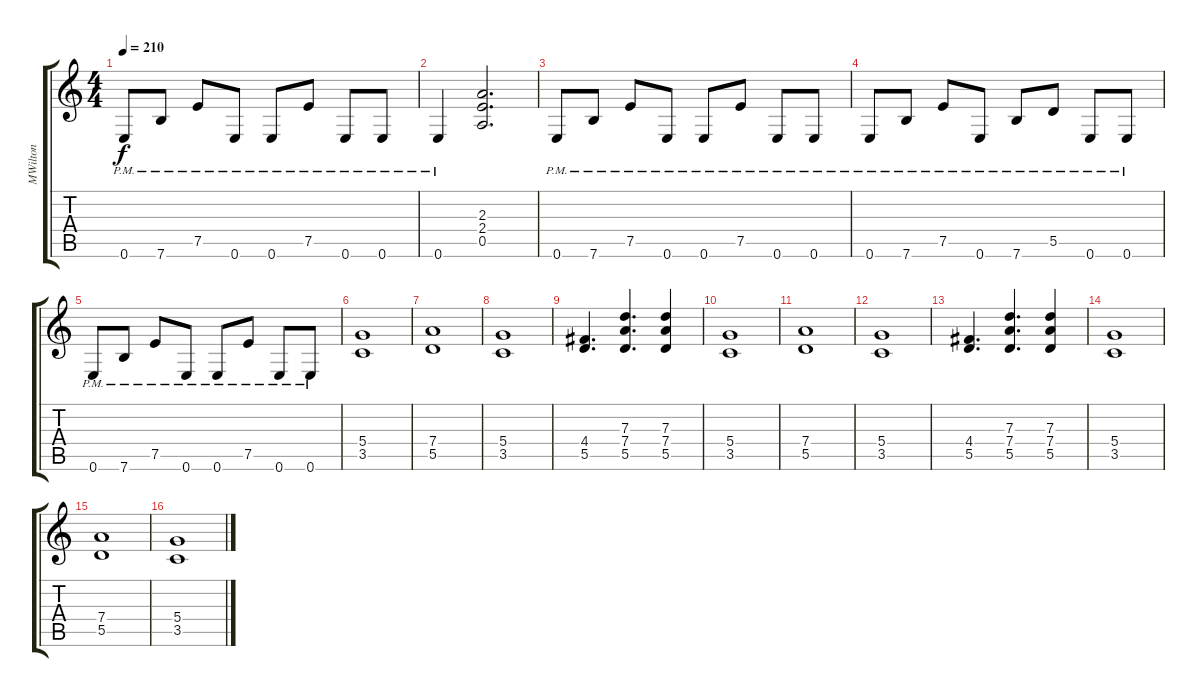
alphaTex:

\track ("MWilton" "MWilton") {instrument distortionguitar}
\staff {score tabs}
\tuning (E4 B3 G3 D3 A2 E2) {hide}
\ts (4 4)
\tempo 210
\clef g2
\ks c
0.6{pm}.8{dy f} 7.6{pm}.8 7.5{pm}.8 0.6{pm}.8 0.6{pm}.8 7.5{pm}.8 0.6{pm}.8 0.6{pm}.8 |
0.6{pm}.4 (2.3 2.4 0.5).2{d} |
0.6{pm}.8 7.6{pm}.8 7.5{pm}.8 0.6{pm}.8 0.6{pm}.8 7.5{pm}.8 0.6{pm}.8 0.6{pm}.8 |
0.6{pm}.8 7.6{pm}.8 7.5{pm}.8 0.6{pm}.8 7.6{pm}.8 5.5{pm}.8 0.6{pm}.8 0.6{pm}.8 |
0.6{pm}.8 7.6{pm}.8 7.5{pm}.8 0.6{pm}.8 0.6{pm}.8 7.5{pm}.8 0.6{pm}.8 0.6{pm}.8 |
(5.4 3.5).1 |
(7.4 5.5).1 |
(5.4 3.5).1 |
(4.4 5.5).4{d} (7.3 7.4 5.5).4{d} (7.3 7.4 5.5).4 |
(5.4 3.5).1 |
(7.4 5.5).1 |
(5.4 3.5).1 |
(4.4 5.5).4{d} (7.3 7.4 5.5).4{d} (7.3 7.4 5.5).4 |
(5.4 3.5).1 |
(7.4 5.5).1 |
(5.4 3.5).1
